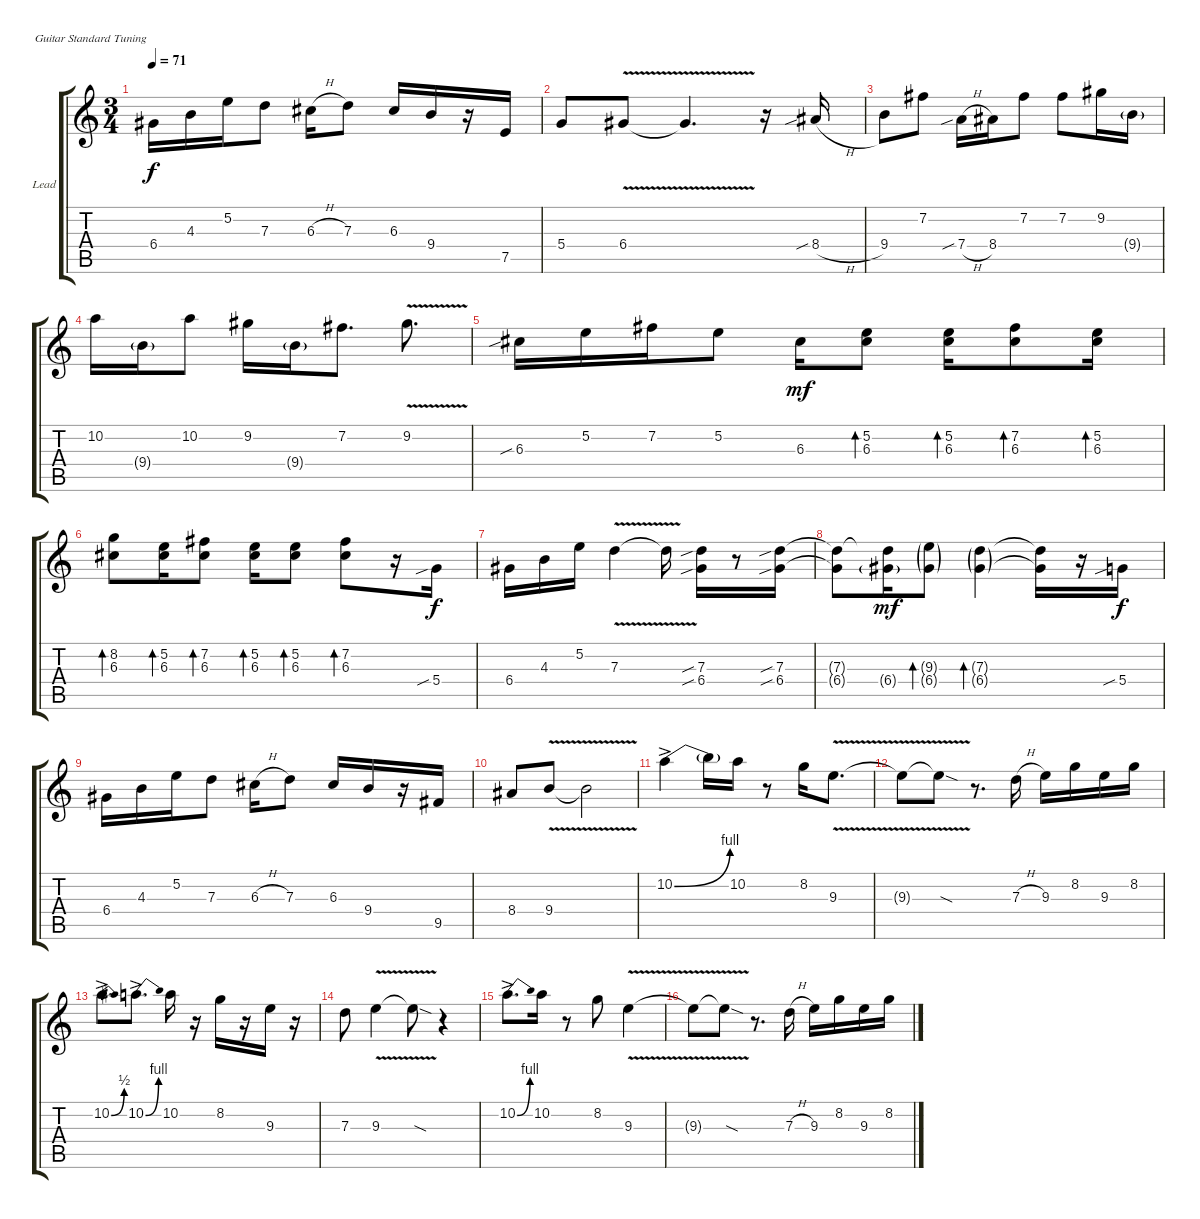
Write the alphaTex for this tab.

\defaultSystemsLayout 4
\bracketExtendMode groupsimilarinstruments
\firstSystemTrackNameOrientation horizontal
\otherSystemsTrackNameOrientation horizontal
\track ("Lead-Guitar" "Lead") {instrument acousticguitarsteel}
\staff {score tabs}
\tuning (E4 B3 G3 D3 A2 E2)
\ts (3 4)
\tempo 71
\clef g2
\ks c
6.4.16{dy f} 4.3.16 5.2.16 7.3.8 6.3{h}.16 7.3.8 6.3.16 9.4.16 r.16 7.5.16 |
5.4.8 6.4{v}.8 6.4{v t}.4{d} r.16 8.4{sib h}.16 |
9.4.8 7.2.8 7.4{sib h}.16 8.4.16 7.2.8 7.2.8 9.2.16 9.4{g}.16 |
10.2.16 9.4{g}.16 10.2.8 9.2.16 9.4{g}.16 7.2.8{d} 9.2{v}.8{d} |
6.3{sib}.16 5.2.16 7.2.16 5.2.8 6.3.16{dy mf} (5.2 6.3).8{bd 30} (6.3 5.2).16{bd 30} (6.3 7.2).8{bd 30} (6.3 5.2).16{bd 30} |
(6.3 8.2).8{bd 30} (5.2 6.3).16{bd 30} (7.2 6.3).8{bd 30} (5.2 6.3).16{bd 30} (5.2 6.3).8{bd 30} (7.2 6.3).8{bd 30} r.16 5.4{sib}.16{dy f} |
\scale
0.475461 6.4.16 4.3.16 5.2.16 7.3{v}.4 7.3{v t}.16 (6.4{sib} 7.3{sib}).16 r.8 (6.4{sib} 7.3{sib}).16 |
\scale
0.524677 (7.3{t} 6.4{t}).8 (6.4{g} 7.3{t}).16{dy mf} (9.3{g} 6.4{g}).8{bd 30} (7.3{g} 6.4{g}).4{bd 30} (7.3{t} 6.4{t}).16 r.16 5.4{sib}.16{dy f} |
6.4.16 4.3.16 5.2.16 7.3.8 6.3{h}.16 7.3.8 6.3.16 9.4.16 r.16 9.5.16 |
8.4.8 9.4{v}.8 9.4{v t}.2 |
10.2{be (bend 0 0 26.4 4) ac}.4 10.2{t}.16 10.2.16 r.8 8.2.16 9.3{v}.8{d} |
9.3{v t}.8 9.3{sod t}.8 r.8{d} 7.3{h}.16 9.3.16 8.2.16 9.3.16 8.2.16 |
10.2{be (bend 0 0 24.599999999999998 2) ac}.8{d} 10.2{be (bend 0 0 11.4 4) ac}.8{d} 10.2.16 r.16 8.2.16 r.16 9.3.16 r.16 |
7.3.8 9.3{v}.4 9.3{v sod t}.8 r.4 |
10.2{be (bend 0 0 26.4 4) ac}.8{d} 10.2.16 r.8 8.2.8 9.3{v}.4 |
9.3{v t}.8 9.3{sod t}.8 r.8{d} 7.3{h}.16 9.3.16 8.2.16 9.3.16 8.2.16
